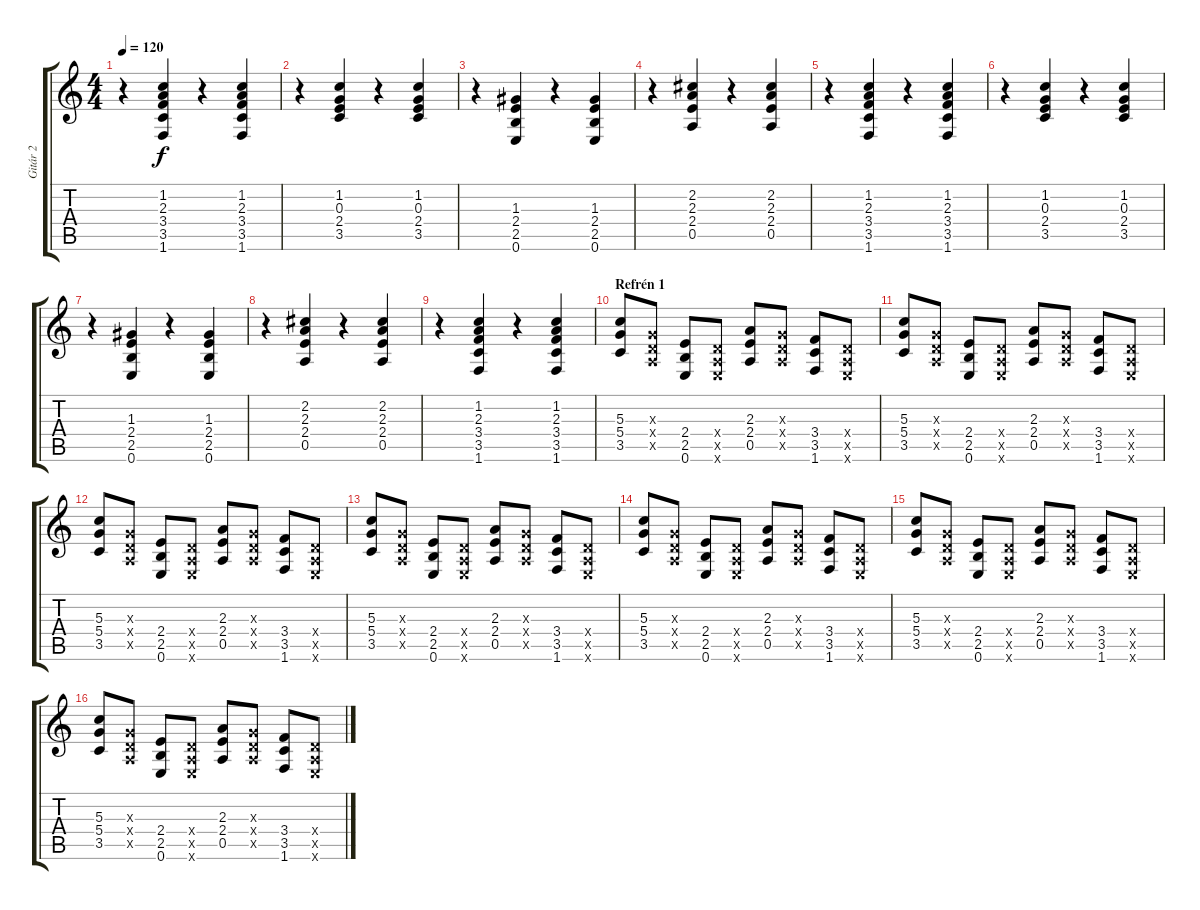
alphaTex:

\track ("Gitár 2" "Gitár 2") {instrument electricguitarclean}
\staff {score tabs}
\tuning (E4 B3 G3 D3 A2 E2) {hide}
\ts (4 4)
\tempo 120
\clef g2
\ks c
r.4{dy f} (1.2 2.3 3.4 3.5 1.6).4 r.4 (1.2 2.3 3.4 3.5 1.6).4 |
r.4 (1.2 0.3 2.4 3.5).4 r.4 (1.2 0.3 2.4 3.5).4 |
r.4 (1.3 2.4 2.5 0.6).4 r.4 (1.3 2.4 2.5 0.6).4 |
r.4 (2.2 2.3 2.4 0.5).4 r.4 (2.2 2.3 2.4 0.5).4 |
r.4 (1.2 2.3 3.4 3.5 1.6).4 r.4 (1.2 2.3 3.4 3.5 1.6).4 |
r.4 (1.2 0.3 2.4 3.5).4 r.4 (1.2 0.3 2.4 3.5).4 |
r.4 (1.3 2.4 2.5 0.6).4 r.4 (1.3 2.4 2.5 0.6).4 |
r.4 (2.2 2.3 2.4 0.5).4 r.4 (2.2 2.3 2.4 0.5).4 |
r.4 (1.2 2.3 3.4 3.5 1.6).4 r.4 (1.2 2.3 3.4 3.5 1.6).4 |
\section ("" "Refrén 1")
(5.3 5.4 3.5).8{instrument distortionguitar} (0.3{x} 0.4{x} 0.5{x}).8 (2.4 2.5 0.6).8 (0.4{x} 0.5{x} 0.6{x}).8 (2.3 2.4 0.5).8 (0.3{x} 0.4{x} 0.5{x}).8 (3.4 3.5 1.6).8 (0.4{x} 0.5{x} 0.6{x}).8 |
(5.3 5.4 3.5).8 (0.3{x} 0.4{x} 0.5{x}).8 (2.4 2.5 0.6).8 (0.4{x} 0.5{x} 0.6{x}).8 (2.3 2.4 0.5).8 (0.3{x} 0.4{x} 0.5{x}).8 (3.4 3.5 1.6).8 (0.4{x} 0.5{x} 0.6{x}).8 |
(5.3 5.4 3.5).8 (0.3{x} 0.4{x} 0.5{x}).8 (2.4 2.5 0.6).8 (0.4{x} 0.5{x} 0.6{x}).8 (2.3 2.4 0.5).8 (0.3{x} 0.4{x} 0.5{x}).8 (3.4 3.5 1.6).8 (0.4{x} 0.5{x} 0.6{x}).8 |
(5.3 5.4 3.5).8 (0.3{x} 0.4{x} 0.5{x}).8 (2.4 2.5 0.6).8 (0.4{x} 0.5{x} 0.6{x}).8 (2.3 2.4 0.5).8 (0.3{x} 0.4{x} 0.5{x}).8 (3.4 3.5 1.6).8 (0.4{x} 0.5{x} 0.6{x}).8 |
(5.3 5.4 3.5).8 (0.3{x} 0.4{x} 0.5{x}).8 (2.4 2.5 0.6).8 (0.4{x} 0.5{x} 0.6{x}).8 (2.3 2.4 0.5).8 (0.3{x} 0.4{x} 0.5{x}).8 (3.4 3.5 1.6).8 (0.4{x} 0.5{x} 0.6{x}).8 |
(5.3 5.4 3.5).8 (0.3{x} 0.4{x} 0.5{x}).8 (2.4 2.5 0.6).8 (0.4{x} 0.5{x} 0.6{x}).8 (2.3 2.4 0.5).8 (0.3{x} 0.4{x} 0.5{x}).8 (3.4 3.5 1.6).8 (0.4{x} 0.5{x} 0.6{x}).8 |
(5.3 5.4 3.5).8 (0.3{x} 0.4{x} 0.5{x}).8 (2.4 2.5 0.6).8 (0.4{x} 0.5{x} 0.6{x}).8 (2.3 2.4 0.5).8 (0.3{x} 0.4{x} 0.5{x}).8 (3.4 3.5 1.6).8 (0.4{x} 0.5{x} 0.6{x}).8
